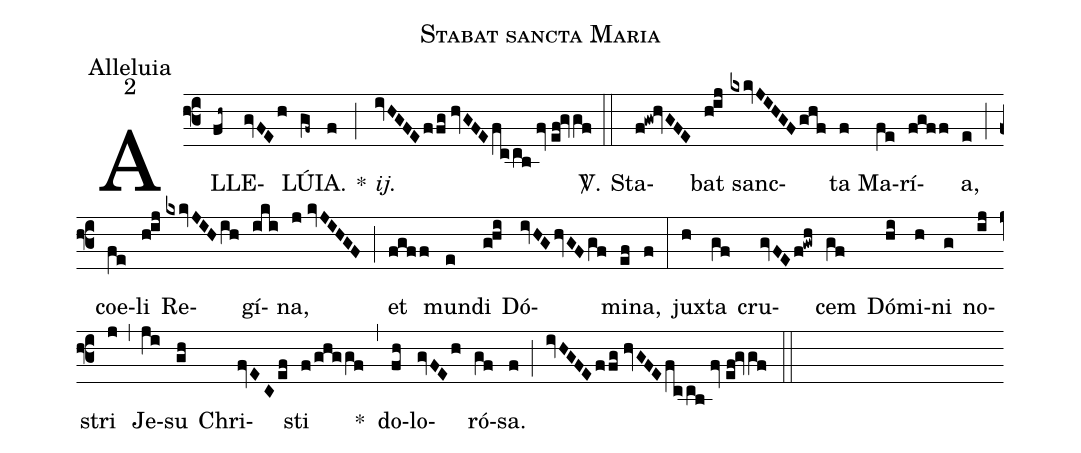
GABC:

name:Stabat sancta Maria;
office-part:Alleluia;
mode:2;
%%
(f3) AL(fh~)LE(gvFEh)LÚ(gf~)IA.(f) *(;) <i>ij.</i>(ivHGFEffg//hvGFEfccb//fv//ef!gvgf) <sp>V/</sp>.(::) Sta(f!gw!hvGFE)bat(h!ij) sanc(kxkvJIHGFghf)ta(f) Ma(fe)rí(fgff)a,(e) (;) coe(fe)li(h!ij) Re(kxkvJIHih)gí(iki)na,(j//kvJIHGF) (;) et(fgff) mun(e)di(g!hi) Dó(ivHGhvGFgf)mi(ef)na,(f) (:) jux(h)ta(gf) cru(gvFEf!gwh)cem(gf) Dó(hi)mi(h)ni(g) no(ij)stri(j) (,) Je(ji)su(gh) Chri(fvECef)sti(f/ghggf) *(,) do(fh)lo(gvFEh)ró(gf)sa.(f) (;) (ivHGFEffg//hvGFEfccb//fv//ef!gvgf) (::)
